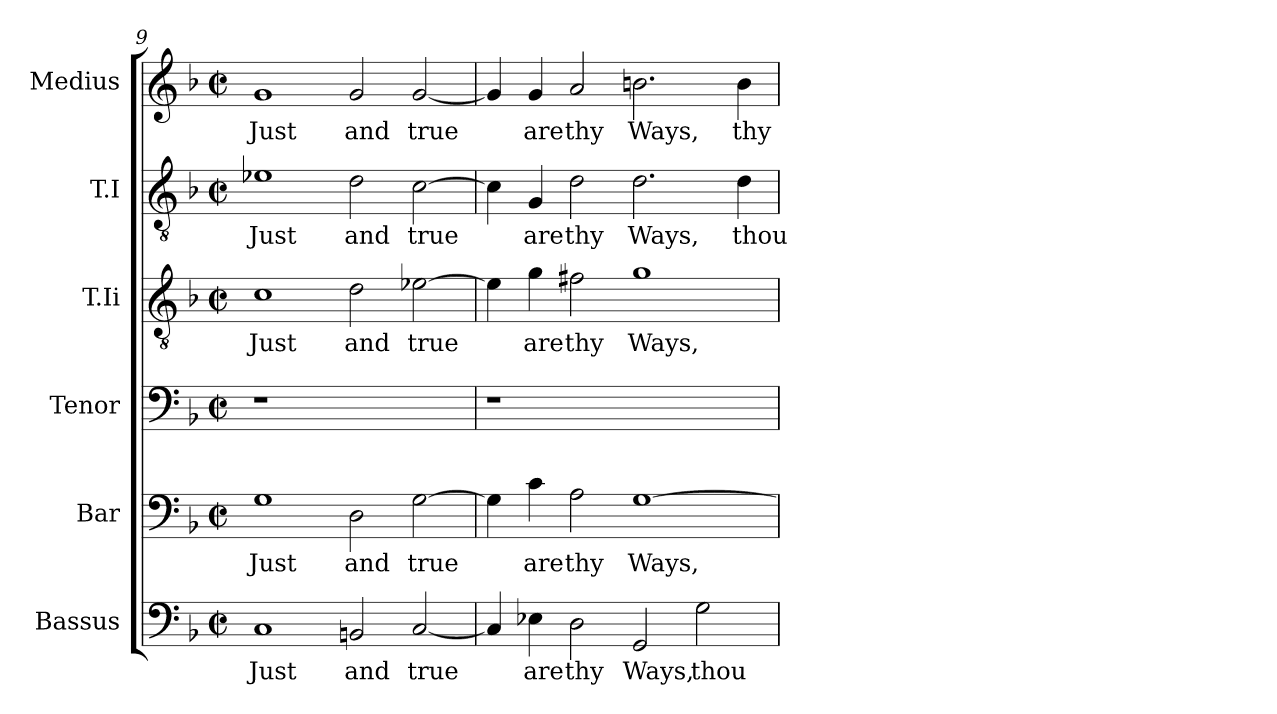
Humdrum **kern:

**kern	**text	**kern	**text	**kern	**kern	**text	**kern	**text	**kern	**text
*part6	*part6	*part5	*part5	*part4	*part3	*part3	*part2	*part2	*part1	*part1
*staff6	*staff6	*staff5	*staff5	*staff4	*staff3	*staff3	*staff2	*staff2	*staff1	*staff1
*I"Bassus	*	*I"Bar	*	*I"Tenor	*I"T.Ii	*	*I"T.I	*	*I"Medius	*
*I'B	*	*I'Bar	*	*	*I'T.Ii	*	*I'T.I	*	*I'M	*
*clefF4	*	*clefF4	*	*clefF4	*clefGv2	*	*clefGv2	*	*clefG2	*
*k[b-]	*	*k[b-]	*	*k[b-]	*k[b-]	*	*k[b-]	*	*k[b-]	*
*F:	*	*F:	*	*F:	*F:	*	*F:	*	*F:	*
*M2/2	*	*M2/2	*	*M2/2	*M2/2	*	*M2/2	*	*M2/2	*
*met(c|)	*	*met(c|)	*	*met(c|)	*met(c|)	*	*met(c|)	*	*met(c|)	*
=9	=9	=9	=9	=9	=9	=9	=9	=9	=9	=9
!	!LO:LY:b:cj	!	!LO:LY:b:cj	!	!	!LO:LY:b:cj	!	!LO:LY:b:rj	!	!LO:LY:b:cj
1C	Just	1G	Just	1r	1c	Just	1e-X	Just	1g	Just
!	!LO:LY:b:cj	!	!LO:LY:b:cj	!	!	!LO:LY:b:cj	!	!LO:LY:b:rj	!	!LO:LY:b:cj
2BBn/	and	2D\	and	1ryy	2d\	and	2d\	and	2g/	and
!	!LO:LY:b:cj	!	!LO:LY:b:cj	!	!	!LO:LY:b:cj	!	!LO:LY:b:rj	!	!LO:LY:b:cj
[<2C/	true	[>2G\	true	.	[>2e-X\	true	[>2c\	true	[<2g/	true
=10	=10	=10	=10	=10	=10	=10	=10	=10	=10	=10
!	!LO:LY:b:cj	!	!LO:LY:b:cj	!	!	!LO:LY:b:cj	!	!LO:LY:b:rj	!	!LO:LY:b:cj
4C/]	.	4G\]	.	1r	4e-\]	.	4c\]	.	4g/]	.
!	!LO:LY:b:cj	!	!LO:LY:b:cj	!	!	!LO:LY:b:cj	!	!LO:LY:b:rj	!	!LO:LY:b:cj
4E-X\	are	4c\	are	.	4g\	are	4G/	are	4g/	are
!	!LO:LY:b:cj	!	!LO:LY:b:cj	!	!	!LO:LY:b:cj	!	!LO:LY:b:rj	!	!LO:LY:b:cj
2D\	thy	2A\	thy	.	2f#X\	thy	2d\	thy	2a/	thy
!	!LO:LY:b:cj	!	!LO:LY:b:cj	!	!	!LO:LY:b:cj	!	!LO:LY:b:rj	!	!LO:LY:b:cj
2GG/	Ways,	[>1G	Ways,	1ryy	1g	Ways,	2.d\	Ways,	2.bn\	Ways,
!	!LO:LY:b:cj	!	!	!	!	!	!	!	!	!
2G\	thou	.	.	.	.	.	.	.	.	.
!	!	!	!	!	!	!	!	!LO:LY:b:rj	!	!LO:LY:b:cj
.	.	.	.	.	.	.	4d\	thou	4b\	thy
=	=	=	=	=	=	=	=	=	=	=
*-	*-	*-	*-	*-	*-	*-	*-	*-	*-	*-
